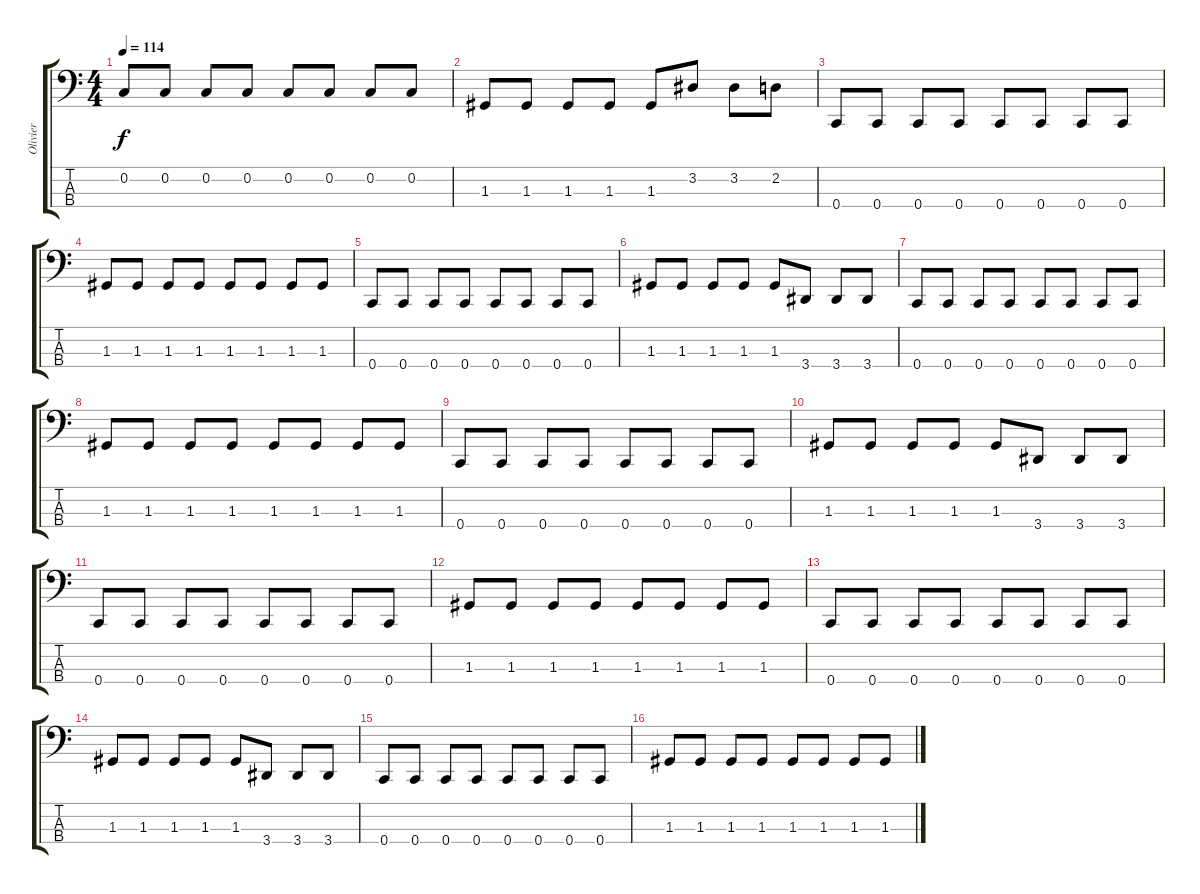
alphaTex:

\track ("Olivier" "Olivier") {instrument electricbasspick}
\staff {score tabs}
\tuning (F2 C2 G1 C1) {hide}
\ts (4 4)
\tempo 114
\clef f4
\ks c
0.2.8{dy f} 0.2.8 0.2.8 0.2.8 0.2.8 0.2.8 0.2.8 0.2.8 |
1.3.8 1.3.8 1.3.8 1.3.8 1.3.8 3.2.8 3.2.8 2.2.8 |
0.4.8{instrument electricbasspick} 0.4.8 0.4.8 0.4.8 0.4.8 0.4.8 0.4.8 0.4.8 |
1.3.8 1.3.8 1.3.8 1.3.8 1.3.8 1.3.8 1.3.8 1.3.8 |
0.4.8 0.4.8 0.4.8 0.4.8 0.4.8 0.4.8 0.4.8 0.4.8 |
1.3.8 1.3.8 1.3.8 1.3.8 1.3.8 3.4.8 3.4.8 3.4.8 |
0.4.8{instrument electricbasspick} 0.4.8 0.4.8 0.4.8 0.4.8 0.4.8 0.4.8 0.4.8 |
1.3.8 1.3.8 1.3.8 1.3.8 1.3.8 1.3.8 1.3.8 1.3.8 |
0.4.8 0.4.8 0.4.8 0.4.8 0.4.8 0.4.8 0.4.8 0.4.8 |
1.3.8 1.3.8 1.3.8 1.3.8 1.3.8 3.4.8 3.4.8 3.4.8 |
0.4.8{instrument electricbasspick} 0.4.8 0.4.8 0.4.8 0.4.8 0.4.8 0.4.8 0.4.8 |
1.3.8 1.3.8 1.3.8 1.3.8 1.3.8 1.3.8 1.3.8 1.3.8 |
0.4.8 0.4.8 0.4.8 0.4.8 0.4.8 0.4.8 0.4.8 0.4.8 |
1.3.8 1.3.8 1.3.8 1.3.8 1.3.8 3.4.8 3.4.8 3.4.8 |
0.4.8{instrument electricbasspick} 0.4.8 0.4.8 0.4.8 0.4.8 0.4.8 0.4.8 0.4.8 |
1.3.8 1.3.8 1.3.8 1.3.8 1.3.8 1.3.8 1.3.8 1.3.8
